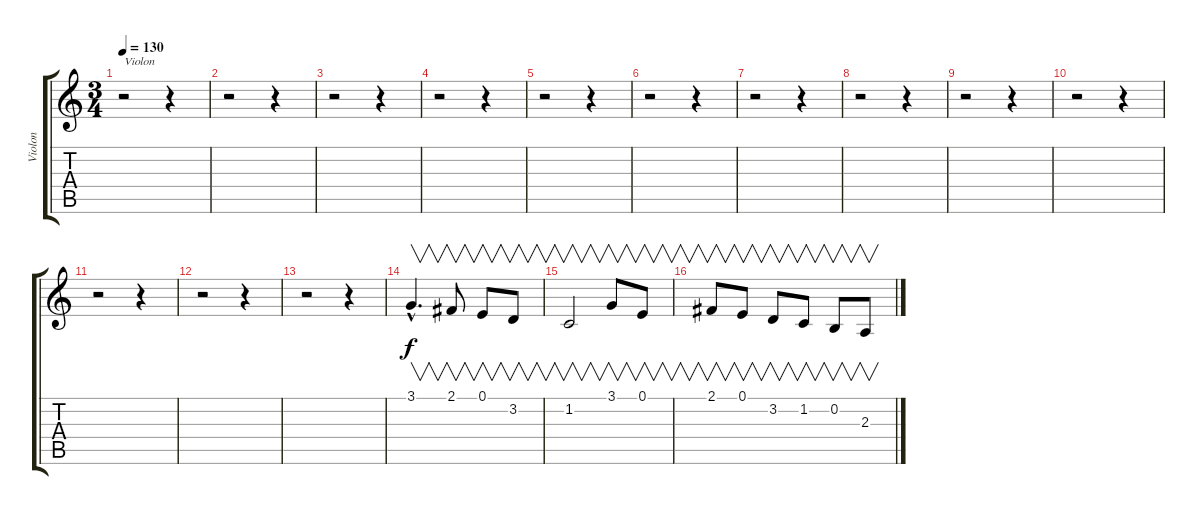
\track ("Violon" "Violon") {instrument violin}
\staff {score tabs}
\tuning (E4 B3 G3 D3 A2 E2) {hide}
\ts (3 4)
\tempo 130
\clef g2
\ks c
r.2{txt "Violon" dy f instrument violin} r.4 |
r.2 r.4 |
r.2 r.4 |
r.2 r.4 |
r.2 r.4 |
r.2 r.4 |
r.2 r.4 |
r.2 r.4 |
r.2 r.4 |
r.2 r.4 |
r.2 r.4 |
r.2 r.4 |
r.2 r.4 |
3.1{hac}.4{v d} 2.1.8{v} 0.1.8{v} 3.2.8{v} |
1.2.2{v} 3.1.8{v} 0.1.8{v} |
2.1.8{v} 0.1.8{v} 3.2.8{v} 1.2.8{v} 0.2.8{v} 2.3.8{v}
